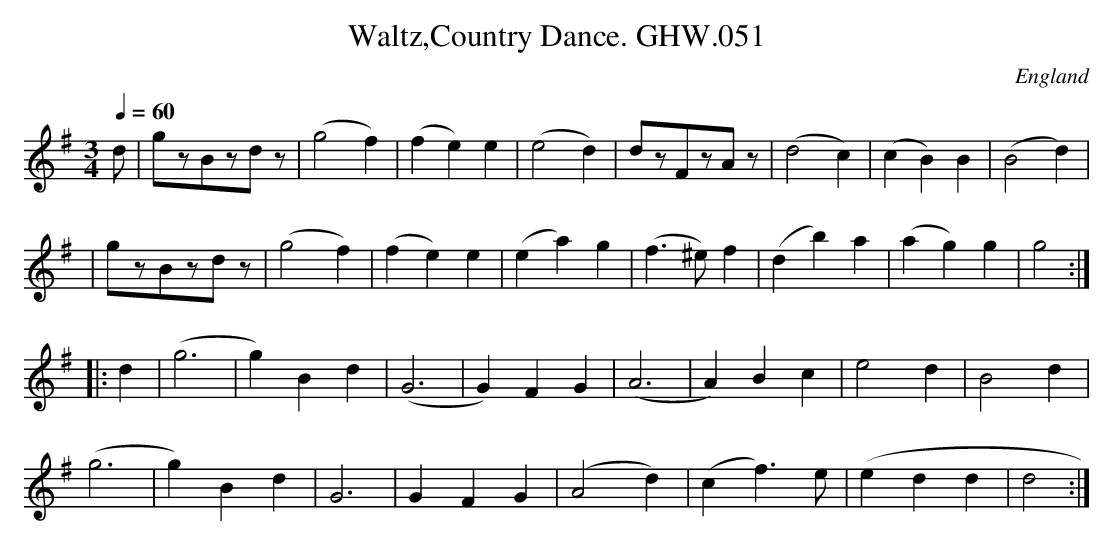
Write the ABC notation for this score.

X:1
T:Waltz,Country Dance. GHW.051
M:3/4
L:1/4
Q:60
O:England
K:G
d/|g/z/B/z/d/z/|(g2f)|(fe)e|(e2d)|d/z/F/z/A/z/|(d2c)|(cB)B|
(B2d)|!
|g/z/B/z/d/z/|(g2f)|(fe)e|(ea)g|(f>^e) f|(db)a|(ag)g|g2:|!
|:d|(g3|g)Bd|(G3|G)FG|(A3|A)Bc|e2d|B2d|!(g3|g)Bd|G3|GFG|(A2d)|(cf)>e|(ed
)d
|
d2:|
